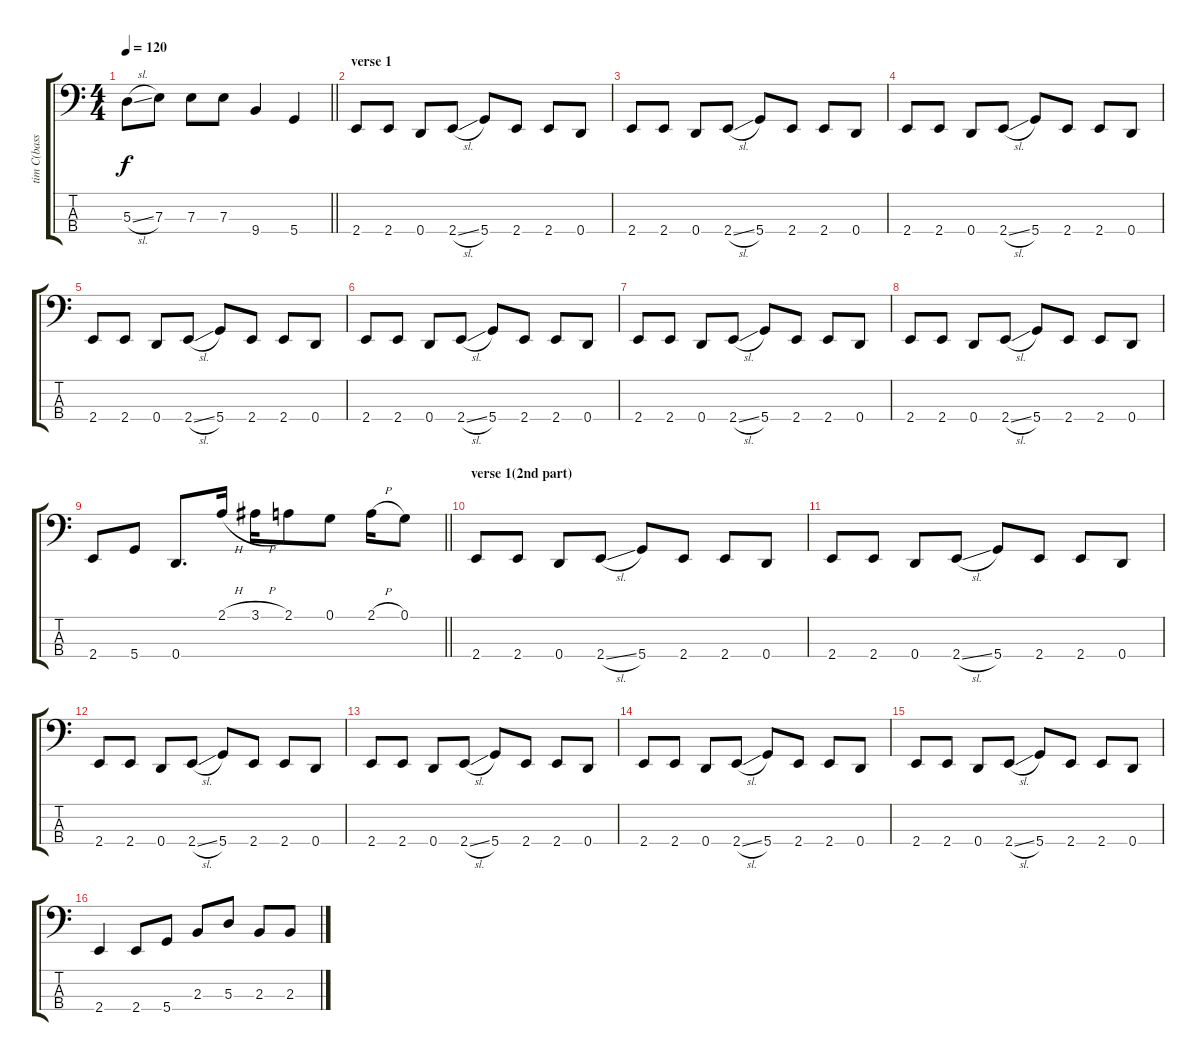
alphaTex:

\track ("tim C(bass)" "tim C(bass") {instrument electricbassfinger}
\staff {score tabs}
\tuning (G2 D2 A1 D1) {hide}
\ts (4 4)
\tempo 120
\clef f4
\barLineRight lightlight
\ks c
5.3{sl}.8{dy f} 7.3.8 7.3.8 7.3.8 9.4.4 5.4.4 |
\section ("" "verse 1")
2.4.8 2.4.8 0.4.8 2.4{sl}.8 5.4.8 2.4.8 2.4.8 0.4.8 |
2.4.8 2.4.8 0.4.8 2.4{sl}.8 5.4.8 2.4.8 2.4.8 0.4.8 |
2.4.8 2.4.8 0.4.8 2.4{sl}.8 5.4.8 2.4.8 2.4.8 0.4.8 |
2.4.8 2.4.8 0.4.8 2.4{sl}.8 5.4.8 2.4.8 2.4.8 0.4.8 |
2.4.8 2.4.8 0.4.8 2.4{sl}.8 5.4.8 2.4.8 2.4.8 0.4.8 |
2.4.8 2.4.8 0.4.8 2.4{sl}.8 5.4.8 2.4.8 2.4.8 0.4.8 |
2.4.8 2.4.8 0.4.8 2.4{sl}.8 5.4.8 2.4.8 2.4.8 0.4.8 |
\barLineRight lightlight
2.4.8 5.4.8 0.4.8{d} 2.1{h}.16 3.1{h}.16 2.1.8 0.1.8 2.1{h}.16 0.1.8 |
\section ("" "verse 1(2nd part)")
2.4.8 2.4.8 0.4.8 2.4{sl}.8 5.4.8 2.4.8 2.4.8 0.4.8 |
2.4.8 2.4.8 0.4.8 2.4{sl}.8 5.4.8 2.4.8 2.4.8 0.4.8 |
2.4.8 2.4.8 0.4.8 2.4{sl}.8 5.4.8 2.4.8 2.4.8 0.4.8 |
2.4.8 2.4.8 0.4.8 2.4{sl}.8 5.4.8 2.4.8 2.4.8 0.4.8 |
2.4.8 2.4.8 0.4.8 2.4{sl}.8 5.4.8 2.4.8 2.4.8 0.4.8 |
2.4.8 2.4.8 0.4.8 2.4{sl}.8 5.4.8 2.4.8 2.4.8 0.4.8 |
2.4.4 2.4.8 5.4.8 2.3.8 5.3.8 2.3.8 2.3{sl}.8
